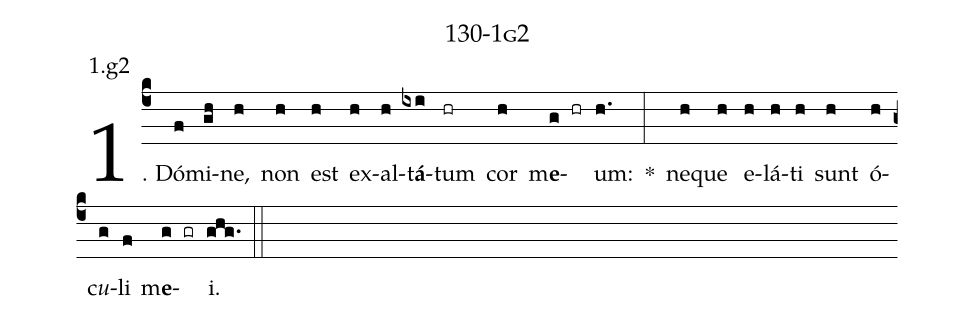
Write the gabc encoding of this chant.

name: 130-1g2;
annotation: 1.g2;
%%
(c4)1. Dó(f)mi(gh)ne,(h) non(h) est(h) ex(h)al(h)t<b>á</b>(ixi)tum(hr) cor(h) m<b>e</b>(g hr)um:(h.) *(:) ne(h)que(h) e(h)lá(h)ti(h) sunt(h) ó(h)c<i>u</i>(g)li(f) m<b>e</b>(g gr)i.(ghg.) (::)
